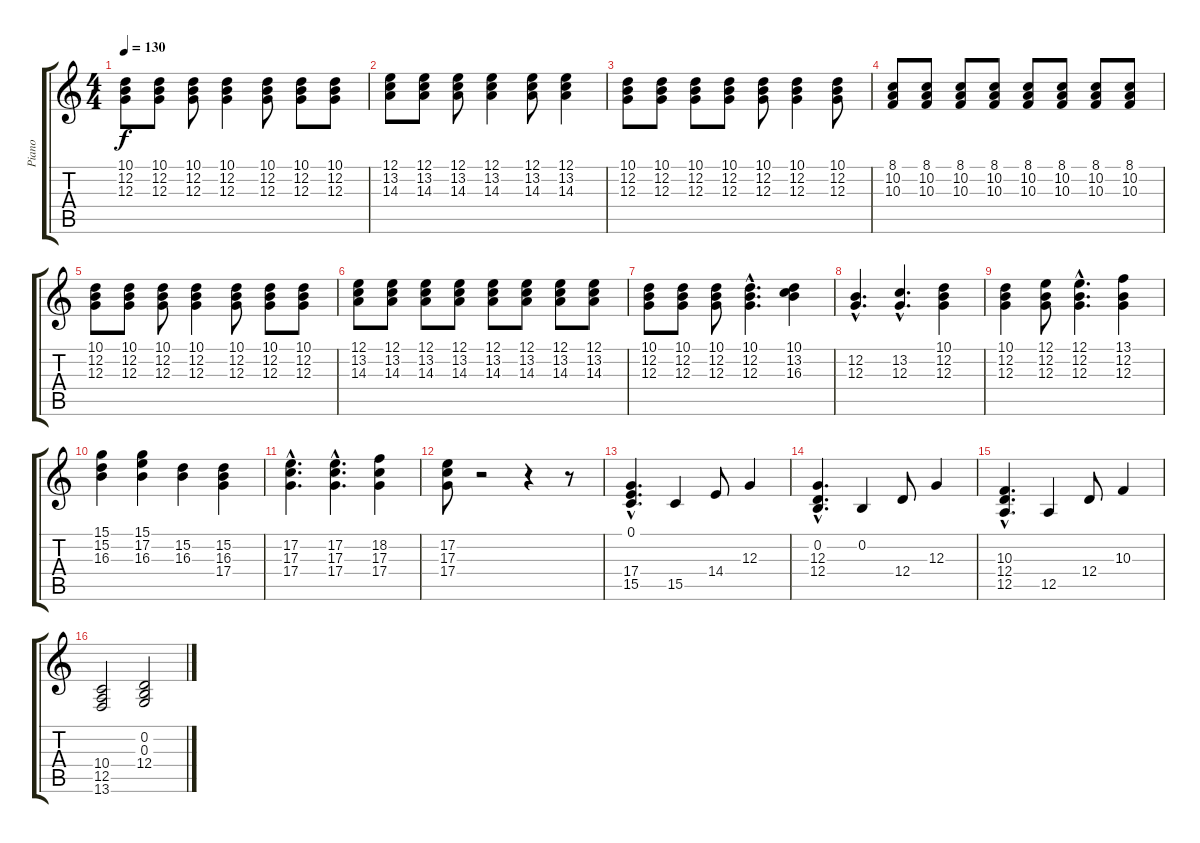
\track ("Piano" "Piano") {instrument electricgrandpiano}
\staff {score tabs}
\tuning (E4 B3 G3 D3 A2 E2) {hide}
\ts (4 4)
\tempo 130
\clef g2
\ks c
(10.1 12.2 12.3).8{dy f} (10.1 12.2 12.3).8 (10.1 12.2 12.3).8 (10.1 12.2 12.3).4 (10.1 12.2 12.3).8 (10.1 12.2 12.3).8 (10.1 12.2 12.3).8 |
(12.1 13.2 14.3).8 (12.1 13.2 14.3).8 (12.1 13.2 14.3).8 (12.1 13.2 14.3).4 (12.1 13.2 14.3).8 (12.1 13.2 14.3).4 |
(10.1 12.2 12.3).8 (10.1 12.2 12.3).8 (10.1 12.2 12.3).8 (10.1 12.2 12.3).8 (10.1 12.2 12.3).8 (10.1 12.2 12.3).4 (10.1 12.2 12.3).8 |
(8.1 10.2 10.3).8 (8.1 10.2 10.3).8 (8.1 10.2 10.3).8 (8.1 10.2 10.3).8 (8.1 10.2 10.3).8 (8.1 10.2 10.3).8 (8.1 10.2 10.3).8 (8.1 10.2 10.3).8 |
(10.1 12.2 12.3).8 (10.1 12.2 12.3).8 (10.1 12.2 12.3).8 (10.1 12.2 12.3).4 (10.1 12.2 12.3).8 (10.1 12.2 12.3).8 (10.1 12.2 12.3).8 |
(12.1 13.2 14.3).8 (12.1 13.2 14.3).8 (12.1 13.2 14.3).8 (12.1 13.2 14.3).8 (12.1 13.2 14.3).8 (12.1 13.2 14.3).8 (12.1 13.2 14.3).8 (12.1 13.2 14.3).8 |
(10.1 12.2 12.3).8 (10.1 12.2 12.3).8 (10.1 12.2 12.3).8 (10.1{hac} 12.2{hac} 12.3{hac}).4{d} (10.1 13.2 16.3).4 |
(12.2{hac} 12.3{hac}).4{d} (13.2{hac} 12.3{hac}).4{d} (10.1 12.2 12.3).4 |
(10.1 12.2 12.3).4 (12.1 12.2 12.3).8 (12.1{hac} 12.2{hac} 12.3{hac}).4{d} (13.1 12.2 12.3).4 |
(15.1 15.2 16.3).4 (15.1 17.2 16.3).4 (15.2 16.3).4 (15.2 16.3 17.4).4 |
(17.2{hac} 17.3{hac} 17.4{hac}).4{d} (17.2{hac} 17.3{hac} 17.4{hac}).4{d} (18.2 17.3 17.4).4 |
(17.2 17.3 17.4).8 r.2 r.4 r.8 |
(0.1{hac} 17.4{hac} 15.5{hac}).4{d} 15.5.4 14.4.8 12.3.4 |
(0.2{hac} 12.3{hac} 12.4{hac}).4{d} 0.2.4 12.4.8 12.3.4 |
(10.3{hac} 12.4{hac} 12.5{hac}).4{d} 12.5.4 12.4.8 10.3.4 |
(10.4 12.5 13.6).2 (0.2 0.3 12.4).2
